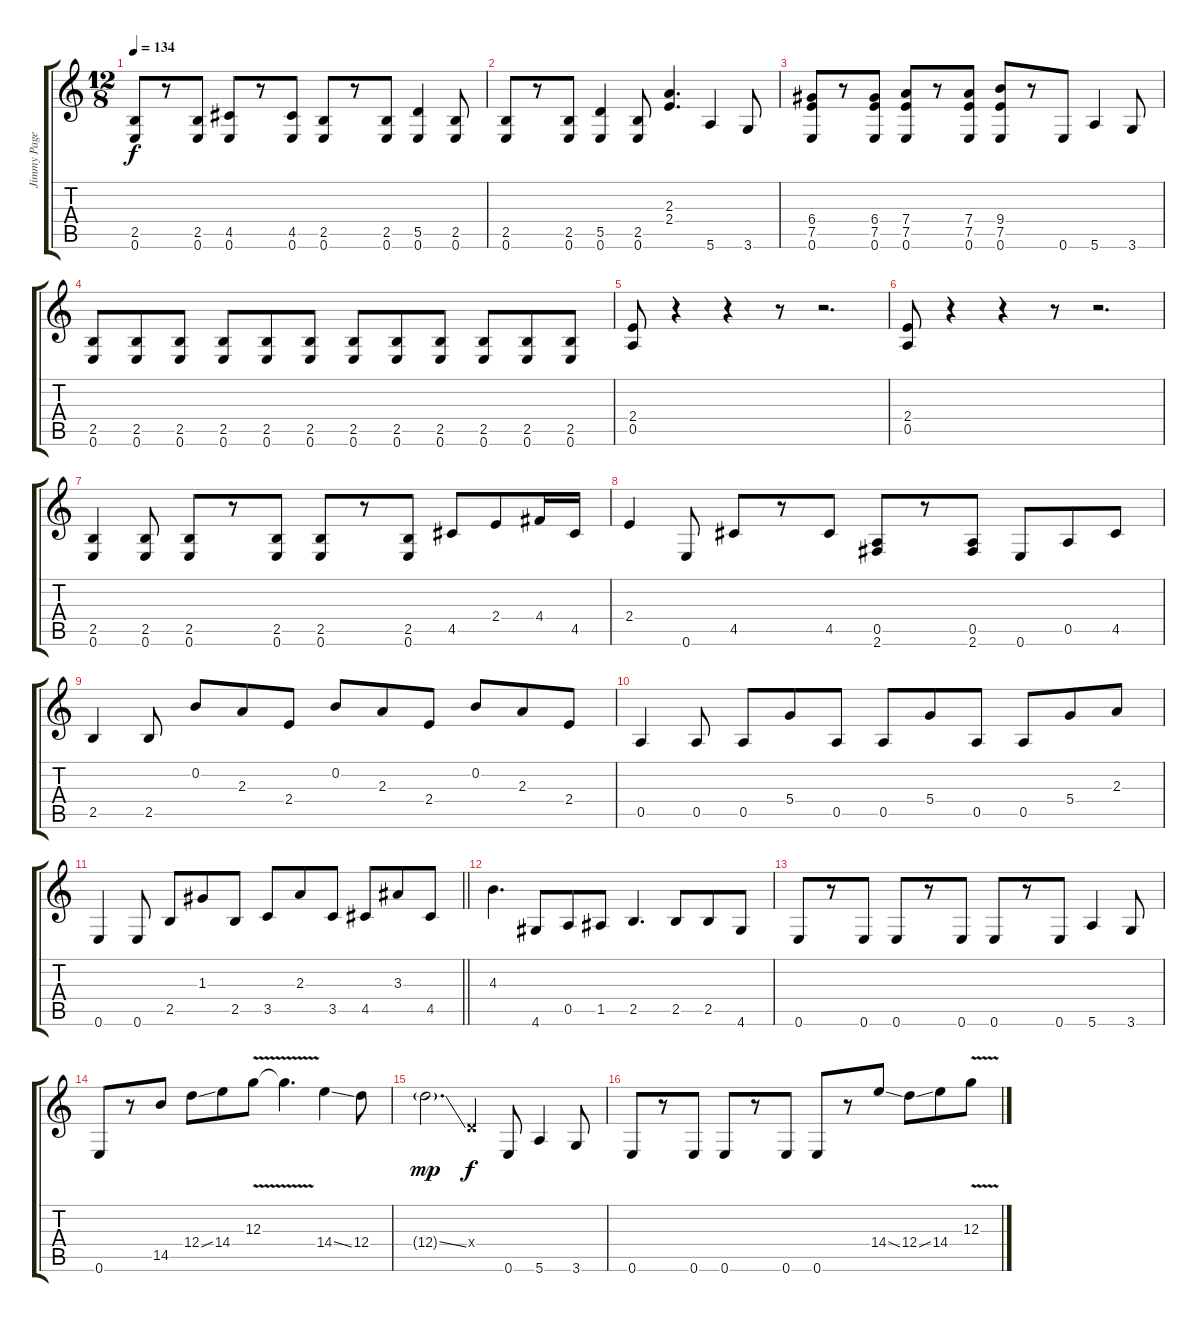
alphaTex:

\track ("Jimmy Page - Guitar" "Jimmy Page") {instrument overdrivenguitar}
\staff {score tabs}
\tuning (E4 B3 G3 D3 A2 E2) {hide}
\ts (12 8)
\tempo 134
\clef g2
\ks c
(2.5 0.6).8{dy f} r.8 (2.5 0.6).8 (4.5 0.6).8 r.8 (4.5 0.6).8 (2.5 0.6).8 r.8 (2.5 0.6).8 (5.5 0.6).4 (2.5 0.6).8 |
(2.5 0.6).8 r.8 (2.5 0.6).8 (5.5 0.6).4 (2.5 0.6).8 (2.3 2.4).4{d} 5.6.4 3.6.8 |
(6.4 7.5 0.6).8 r.8 (6.4 7.5 0.6).8 (7.4 7.5 0.6).8 r.8 (7.4 7.5 0.6).8 (9.4 7.5 0.6).8 r.8 0.6.8 5.6.4 3.6.8 |
(2.5 0.6).8 (2.5 0.6).8 (2.5 0.6).8 (2.5 0.6).8 (2.5 0.6).8 (2.5 0.6).8 (2.5 0.6).8 (2.5 0.6).8 (2.5 0.6).8 (2.5 0.6).8 (2.5 0.6).8 (2.5 0.6).8 |
(2.4 0.5).8 r.4 r.4 r.8 r.2{d} |
(2.4 0.5).8 r.4 r.4 r.8 r.2{d} |
(2.5 0.6).4 (2.5 0.6).8 (2.5 0.6).8 r.8 (2.5 0.6).8 (2.5 0.6).8 r.8 (2.5 0.6).8 4.5.8 2.4.8 4.4.16 4.5.16 |
2.4.4 0.6.8 4.5.8 r.8 4.5.8 (0.5 2.6).8 r.8 (0.5 2.6).8 0.6.8 0.5.8 4.5.8 |
2.5.4 2.5.8 0.2.8 2.3.8 2.4.8 0.2.8 2.3.8 2.4.8 0.2.8 2.3.8 2.4.8 |
0.5.4 0.5.8 0.5.8 5.4.8 0.5.8 0.5.8 5.4.8 0.5.8 0.5.8 5.4.8 2.3.8 |
\barLineRight lightlight
0.6.4 0.6.8 2.5.8 1.3.8 2.5.8 3.5.8 2.3.8 3.5.8 4.5.8 3.3.8 4.5.8 |
4.3.4{d} 4.6.8 0.5.8 1.5.8 2.5.4{d} 2.5.8 2.5.8 4.6.8 |
0.6.8 r.8 0.6.8 0.6.8 r.8 0.6.8 0.6.8 r.8 0.6.8 5.6.4 3.6.8 |
0.6.8 r.8 14.5.8 12.4{ss}.8 14.4.8 12.3{v}.8 12.3{t}.4{d} 14.4{ss}.4 12.4.8 |
12.4{ss g}.2{d dy mp} 0.4{x}.4{dy f} 0.6.8 5.6.4 3.6.8 |
0.6.8 r.8 0.6.8 0.6.8 r.8 0.6.8 0.6.8 r.8 14.4{ss}.8 12.4{ss}.8 14.4.8 12.3{v}.8
